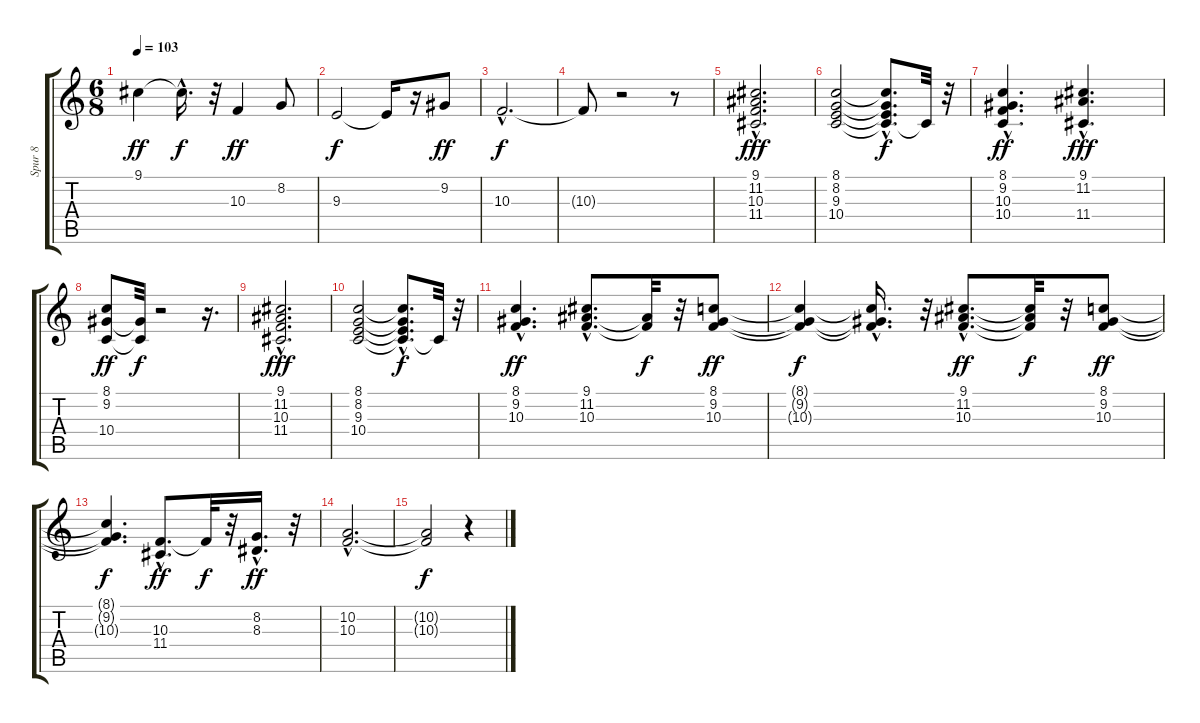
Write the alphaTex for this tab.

\track ("Spur 8" "Spur 8") {instrument acousticgrandpiano}
\staff {score tabs}
\tuning (E4 B3 G3 D3 A2 E2) {hide}
\ts (6 8)
\tempo 103
\clef g2
\ks c
9.1.4{dy ff} 9.1{hac t}.16{d dy f} r.32 10.3.4{dy ff} 8.2.8 |
9.3.2{dy f} 9.3{t}.16 r.16 9.2.8{dy ff} |
10.3{hac}.2{d dy f} |
10.3{t}.8 r.2 r.8 |
(9.1 11.2 10.3 11.4{hac}).2{d dy fff volume 10 instrument tremolostrings} |
(8.1 8.2 9.3 10.4).2 (8.1{hac t} 8.2{t} 9.3{t} 10.4{hac t}).8{d dy f} 10.4{t}.32 r.32 |
(8.1 9.2{hac} 10.3{hac} 10.4).4{d dy ff} (9.1 11.2 11.4{hac}).4{d dy fff} |
(8.1 9.2 10.4).8{dy ff} (9.2{t} 10.4{t}).32{dy f} r.2 r.16{d} |
(9.1 11.2 10.3 11.4{hac}).2{d dy fff} |
(8.1 8.2 9.3 10.4).2 (8.1{hac t} 8.2{t} 9.3{t} 10.4{hac t}).8{d dy f} 10.4{t}.32 r.32 |
(8.1{hac} 9.2{hac} 10.3).4{d dy ff} (9.1{hac} 11.2{hac} 10.3{hac}).8{d} (11.2{t} 10.3{t}).32{dy f} r.32 (8.1 9.2 10.3).8{dy ff} |
(8.1{t} 9.2{t} 10.3{t}).4{dy f} (8.1{hac t} 9.2{hac t} 10.3{t}).16{d} r.32 (9.1{hac} 11.2{hac} 10.3{hac}).8{d dy ff} (9.1{t} 11.2{t} 10.3{t}).32{dy f} r.32 (8.1 9.2 10.3).8{dy ff} |
(8.1{t} 9.2{t} 10.3{t}).4{d dy f} (10.3{hac} 11.4{hac}).8{d dy ff} 10.3{t}.32{dy f} r.32 (8.2{hac} 8.3{hac}).16{d dy ff} r.32 |
(10.2{hac} 10.3{hac}).2{d} |
(10.2{t} 10.3{t}).2{dy f} r.4
